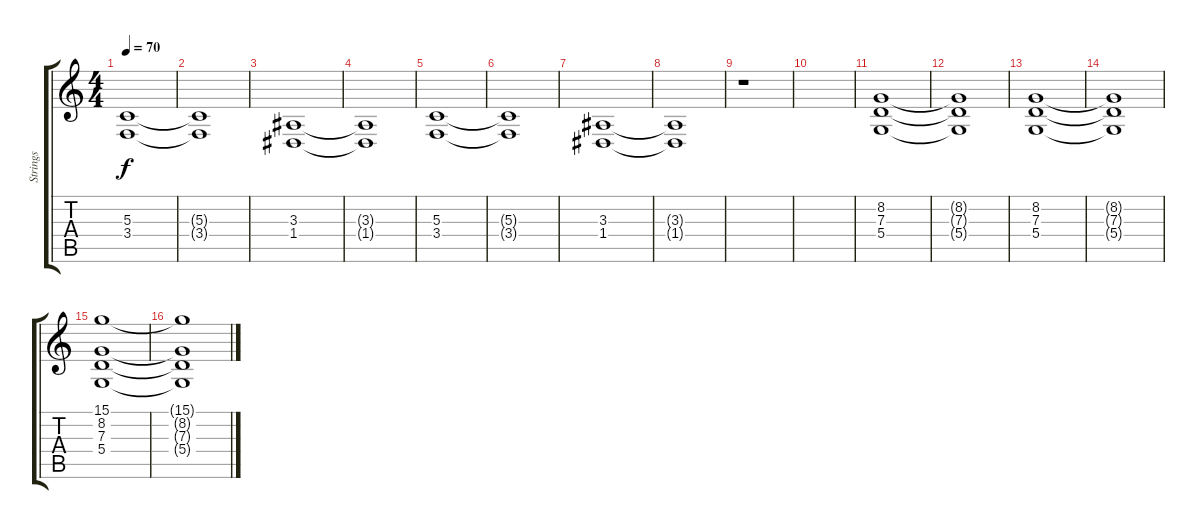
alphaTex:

\track ("Strings" "Strings") {instrument synthstrings1}
\staff {score tabs}
\tuning (E4 B3 G3 D3 A2 E2) {hide}
\ts (4 4)
\tempo 70
\clef g2
\ks c
(5.3 3.4).1{dy f} |
(5.3{t} 3.4{t}).1 |
(3.3 1.4).1 |
(3.3{t} 1.4{t}).1 |
(5.3 3.4).1 |
(5.3{t} 3.4{t}).1 |
(3.3 1.4).1 |
(3.3{t} 1.4{t}).1 |
r.1 |
|
(8.2 7.3 5.4).1 |
(8.2{t} 7.3{t} 5.4{t}).1 |
(8.2 7.3 5.4).1 |
(8.2{t} 7.3{t} 5.4{t}).1 |
(15.1 8.2 7.3 5.4).1 |
(15.1{t} 8.2{t} 7.3{t} 5.4{t}).1
